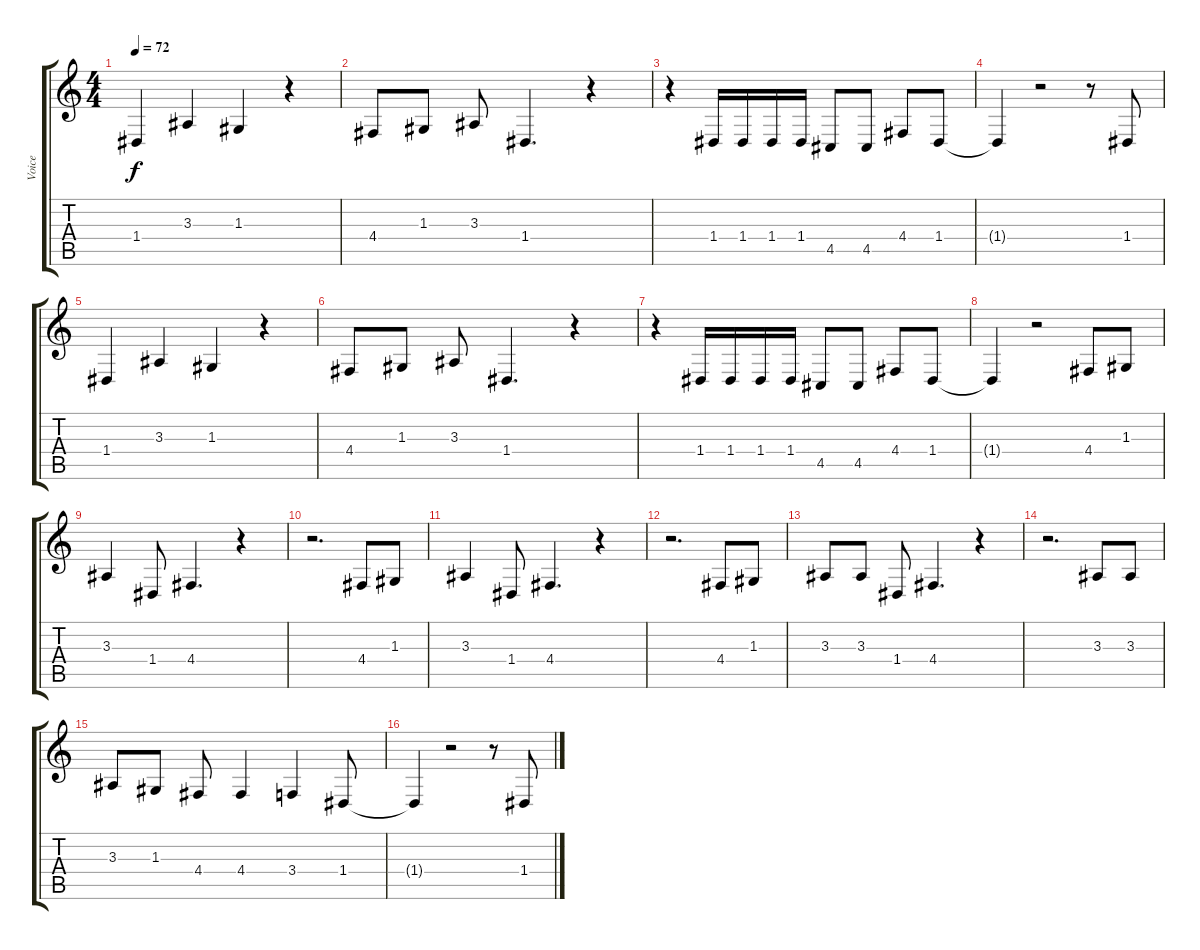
\track ("Voice" "Voice") {instrument electricgrandpiano}
\staff {score tabs}
\tuning (E4 B3 G3 D3 A2 E2) {hide}
\ts (4 4)
\tempo 72
\clef g2
\ks c
1.4.4{dy f} 3.3.4 1.3.4 r.4 |
4.4.8 1.3.8 3.3.8 1.4.4{d} r.4 |
r.4 1.4.16 1.4.16 1.4.16 1.4.16 4.5.8 4.5.8 4.4.8 1.4.8 |
1.4{t}.4 r.2 r.8 1.4.8 |
1.4.4 3.3.4 1.3.4 r.4 |
4.4.8 1.3.8 3.3.8 1.4.4{d} r.4 |
r.4 1.4.16 1.4.16 1.4.16 1.4.16 4.5.8 4.5.8 4.4.8 1.4.8 |
1.4{t}.4 r.2 4.4.8 1.3.8 |
3.3.4 1.4.8 4.4.4{d} r.4 |
r.2{d} 4.4.8 1.3.8 |
3.3.4 1.4.8 4.4.4{d} r.4 |
r.2{d} 4.4.8 1.3.8 |
3.3.8 3.3.8 1.4.8 4.4.4{d} r.4 |
r.2{d} 3.3.8 3.3.8 |
3.3.8 1.3.8 4.4.8 4.4.4 3.4.4 1.4.8 |
1.4{t}.4 r.2 r.8 1.4.8
